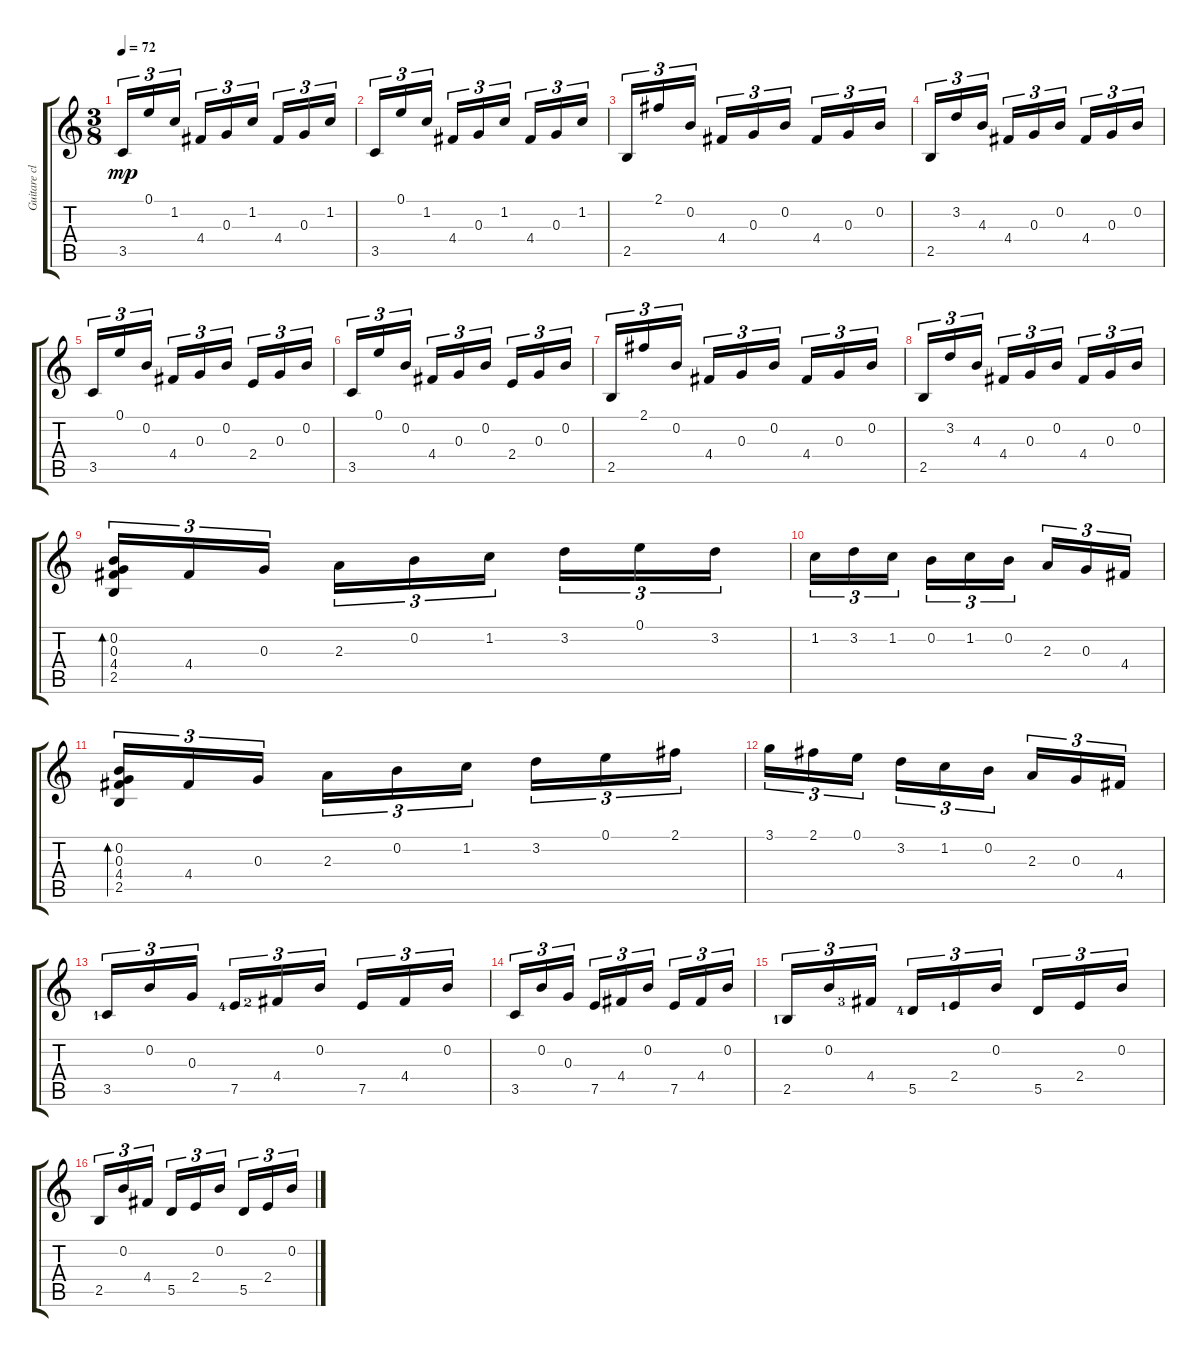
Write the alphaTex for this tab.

\track ("Guitare classique" "Guitare cl") {instrument acousticguitarnylon}
\staff {score tabs}
\tuning (E4 B3 G3 D3 A2 E2) {hide}
\ts (3 8)
\tempo 72
\clef g2
\ks c
3.5.16{tu (3 2) dy mp} 0.1.16{tu (3 2)} 1.2.16{tu (3 2)} 4.4.16{tu (3 2)} 0.3.16{tu (3 2)} 1.2.16{tu (3 2)} 4.4.16{tu (3 2)} 0.3.16{tu (3 2)} 1.2.16{tu (3 2)} |
3.5.16{tu (3 2)} 0.1.16{tu (3 2)} 1.2.16{tu (3 2)} 4.4.16{tu (3 2)} 0.3.16{tu (3 2)} 1.2.16{tu (3 2)} 4.4.16{tu (3 2)} 0.3.16{tu (3 2)} 1.2.16{tu (3 2)} |
2.5.16{tu (3 2)} 2.1.16{tu (3 2)} 0.2.16{tu (3 2)} 4.4.16{tu (3 2)} 0.3.16{tu (3 2)} 0.2.16{tu (3 2)} 4.4.16{tu (3 2)} 0.3.16{tu (3 2)} 0.2.16{tu (3 2)} |
2.5.16{tu (3 2)} 3.2.16{tu (3 2)} 4.3.16{tu (3 2)} 4.4.16{tu (3 2)} 0.3.16{tu (3 2)} 0.2.16{tu (3 2)} 4.4.16{tu (3 2)} 0.3.16{tu (3 2)} 0.2.16{tu (3 2)} |
3.5.16{tu (3 2)} 0.1.16{tu (3 2)} 0.2.16{tu (3 2)} 4.4.16{tu (3 2)} 0.3.16{tu (3 2)} 0.2.16{tu (3 2)} 2.4.16{tu (3 2)} 0.3.16{tu (3 2)} 0.2.16{tu (3 2)} |
3.5.16{tu (3 2)} 0.1.16{tu (3 2)} 0.2.16{tu (3 2)} 4.4.16{tu (3 2)} 0.3.16{tu (3 2)} 0.2.16{tu (3 2)} 2.4.16{tu (3 2)} 0.3.16{tu (3 2)} 0.2.16{tu (3 2)} |
2.5.16{tu (3 2)} 2.1.16{tu (3 2)} 0.2.16{tu (3 2)} 4.4.16{tu (3 2)} 0.3.16{tu (3 2)} 0.2.16{tu (3 2)} 4.4.16{tu (3 2)} 0.3.16{tu (3 2)} 0.2.16{tu (3 2)} |
2.5.16{tu (3 2)} 3.2.16{tu (3 2)} 4.3.16{tu (3 2)} 4.4.16{tu (3 2)} 0.3.16{tu (3 2)} 0.2.16{tu (3 2)} 4.4.16{tu (3 2)} 0.3.16{tu (3 2)} 0.2.16{tu (3 2)} |
(0.2 0.3 4.4 2.5).16{tu (3 2) bd 60} 4.4.16{tu (3 2)} 0.3.16{tu (3 2)} 2.3.16{tu (3 2)} 0.2.16{tu (3 2)} 1.2.16{tu (3 2)} 3.2.16{tu (3 2)} 0.1.16{tu (3 2)} 3.2.16{tu (3 2)} |
1.2.16{tu (3 2)} 3.2.16{tu (3 2)} 1.2.16{tu (3 2)} 0.2.16{tu (3 2)} 1.2.16{tu (3 2)} 0.2.16{tu (3 2)} 2.3.16{tu (3 2)} 0.3.16{tu (3 2)} 4.4.16{tu (3 2)} |
(0.2 0.3 4.4 2.5).16{tu (3 2) bd 60} 4.4.16{tu (3 2)} 0.3.16{tu (3 2)} 2.3.16{tu (3 2)} 0.2.16{tu (3 2)} 1.2.16{tu (3 2)} 3.2.16{tu (3 2)} 0.1.16{tu (3 2)} 2.1.16{tu (3 2)} |
3.1.16{tu (3 2)} 2.1.16{tu (3 2)} 0.1.16{tu (3 2)} 3.2.16{tu (3 2)} 1.2.16{tu (3 2)} 0.2.16{tu (3 2)} 2.3.16{tu (3 2)} 0.3.16{tu (3 2)} 4.4.16{tu (3 2)} |
3.5{lf 2}.16{tu (3 2)} 0.2.16{tu (3 2)} 0.3.16{tu (3 2)} 7.5{lf 5}.16{tu (3 2)} 4.4{lf 3}.16{tu (3 2)} 0.2.16{tu (3 2)} 7.5.16{tu (3 2)} 4.4.16{tu (3 2)} 0.2.16{tu (3 2)} |
3.5.16{tu (3 2)} 0.2.16{tu (3 2)} 0.3.16{tu (3 2)} 7.5.16{tu (3 2)} 4.4.16{tu (3 2)} 0.2.16{tu (3 2)} 7.5.16{tu (3 2)} 4.4.16{tu (3 2)} 0.2.16{tu (3 2)} |
2.5{lf 2}.16{tu (3 2)} 0.2.16{tu (3 2)} 4.4{lf 4}.16{tu (3 2)} 5.5{lf 5}.16{tu (3 2)} 2.4{lf 2}.16{tu (3 2)} 0.2.16{tu (3 2)} 5.5.16{tu (3 2)} 2.4.16{tu (3 2)} 0.2.16{tu (3 2)} |
2.5.16{tu (3 2)} 0.2.16{tu (3 2)} 4.4.16{tu (3 2)} 5.5.16{tu (3 2)} 2.4.16{tu (3 2)} 0.2.16{tu (3 2)} 5.5.16{tu (3 2)} 2.4.16{tu (3 2)} 0.2.16{tu (3 2)}
